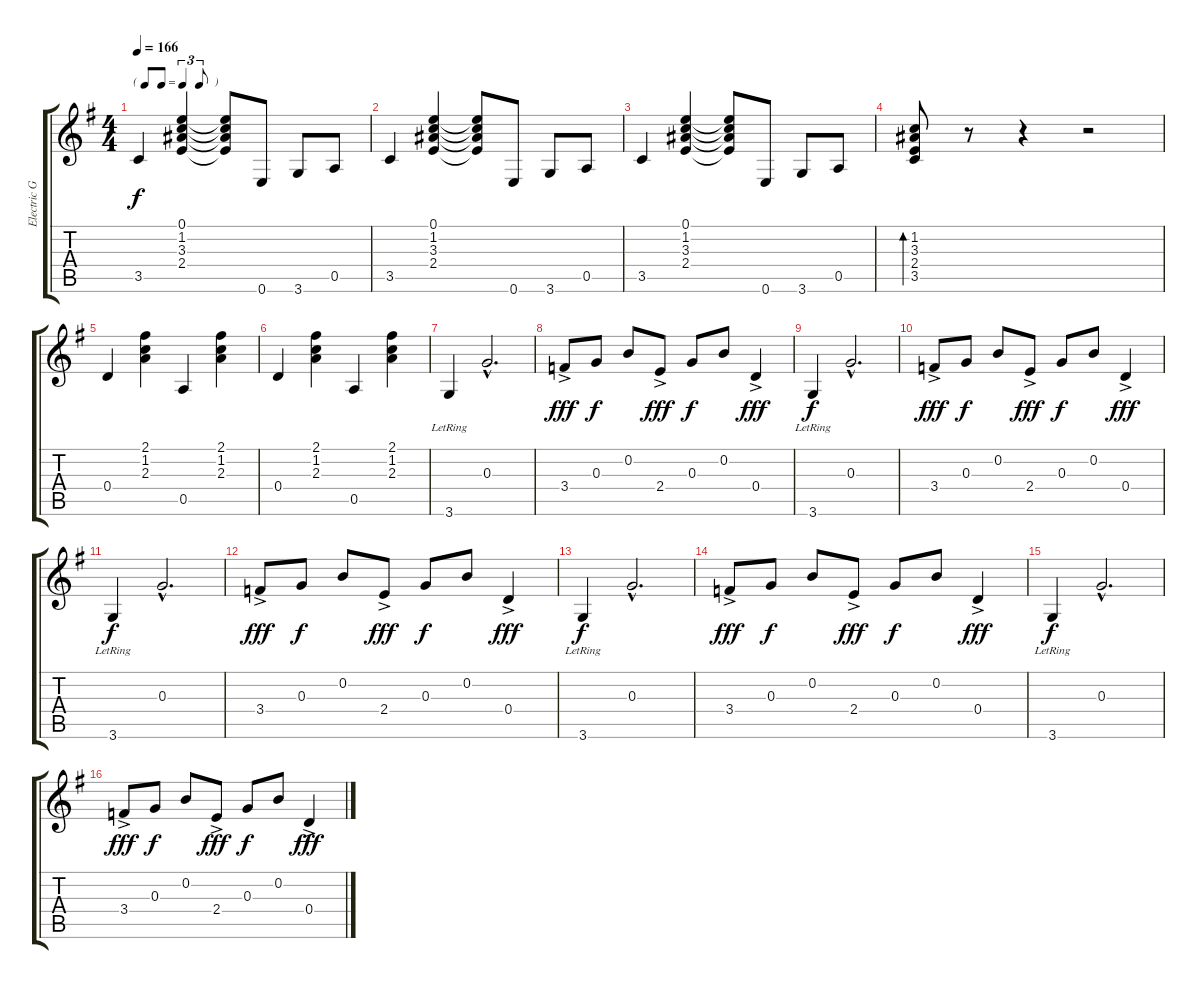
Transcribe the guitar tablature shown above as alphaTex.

\track ("Electric Guitar" "Electric G") {instrument electricguitarjazz}
\staff {score tabs}
\tuning (E4 B3 G3 D3 A2 E2) {hide}
\ts (4 4)
\tf triplet8th
\tempo 166
\clef g2
\ks g
3.5.4{dy f} (0.1 1.2 3.3 2.4).4 (0.1{t} 1.2{t} 3.3{t} 2.4{t}).8 0.6.8 3.6.8 0.5.8 |
3.5.4 (0.1 1.2 3.3 2.4).4 (0.1{t} 1.2{t} 3.3{t} 2.4{t}).8 0.6.8 3.6.8 0.5.8 |
3.5.4 (0.1 1.2 3.3 2.4).4 (0.1{t} 1.2{t} 3.3{t} 2.4{t}).8 0.6.8 3.6.8 0.5.8 |
(1.2 3.3 2.4 3.5).8{bd 60} r.8 r.4 r.2 |
0.4.4 (2.1 1.2 2.3).4 0.5.4 (2.1 1.2 2.3).4 |
0.4.4 (2.1 1.2 2.3).4 0.5.4 (2.1 1.2 2.3).4 |
3.6{lr}.4 0.3{hac}.2{d} |
3.4{ac}.8{dy fff} 0.3.8{dy f} 0.2.8 2.4{ac}.8{dy fff} 0.3.8{dy f} 0.2.8 0.4{ac}.4{dy fff} |
3.6{lr}.4{dy f} 0.3{hac}.2{d} |
3.4{ac}.8{dy fff} 0.3.8{dy f} 0.2.8 2.4{ac}.8{dy fff} 0.3.8{dy f} 0.2.8 0.4{ac}.4{dy fff} |
3.6{lr}.4{dy f} 0.3{hac}.2{d} |
3.4{ac}.8{dy fff} 0.3.8{dy f} 0.2.8 2.4{ac}.8{dy fff} 0.3.8{dy f} 0.2.8 0.4{ac}.4{dy fff} |
3.6{lr}.4{dy f} 0.3{hac}.2{d} |
3.4{ac}.8{dy fff} 0.3.8{dy f} 0.2.8 2.4{ac}.8{dy fff} 0.3.8{dy f} 0.2.8 0.4{ac}.4{dy fff} |
3.6{lr}.4{dy f} 0.3{hac}.2{d} |
3.4{ac}.8{dy fff} 0.3.8{dy f} 0.2.8 2.4{ac}.8{dy fff} 0.3.8{dy f} 0.2.8 0.4{ac}.4{dy fff}
